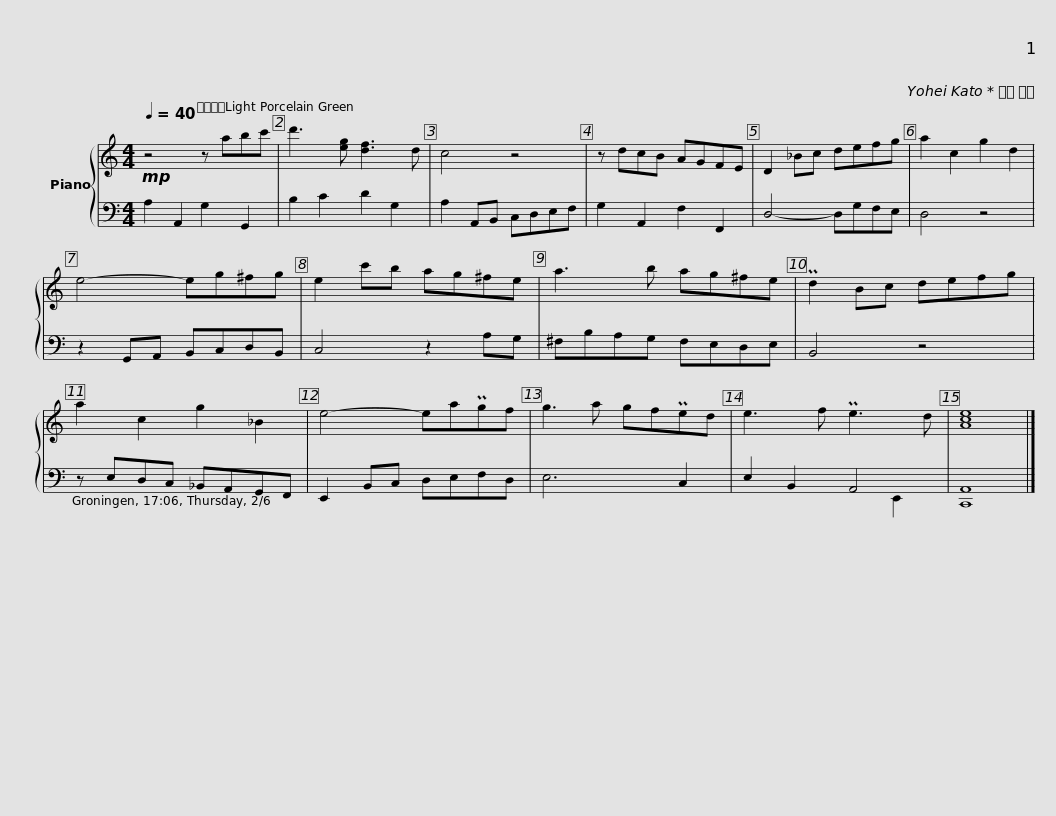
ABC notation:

X:1
%%score { 1 | ( 2 3 ) }
L:1/8
Q:1/4=40
M:4/4
I:linebreak $
K:C
V:1 treble
V:2 bass
V:3 bass
V:1
!mp! z4 z abc' | d'3 [eg] [df]3 d | c4 z4 | z dcB AGFE | D2 _Bc defg | %5
 a2 c2 g2 d2 |$ e4- eg^fg | e2 c'b ag^fe | a3 b ag^fe | Pd2 Bc defg | %10
 a2 c2 g2 _B2 |$ e4- eaPgf | g3 a gfPed | e3 f Pe3 d | [Ace]8 |] %15
V:2
 A,2 A,,2 G,2 G,,2 | B,2 C2 D2 G,2 | A,2 A,,B,, C,D,E,F, | G,2 A,,2 F,2 F,,2 | D,4- D,G,F,E, | %5
 D,4 z4 |$ z2 G,,A,, B,,C,D,B,, | C,4 z2 A,G, | ^F,B,A,G, F,E,D,E, | B,,4 z4 | %10
 z E,D,C, _B,,A,,G,,F,, |$ E,,2 B,,C, D,E,F,D, | E,6 C,2 | E,2 B,,2 A,,4 | [C,,A,,]8 |] %15
V:3
 x8 | x8 | x8 | x8 | x8 | %5
 x8 |$ x8 | x8 | x8 | x8 | %10
 x8 |$ x8 | x8 | x6 E,,2 | x8 |] %15
